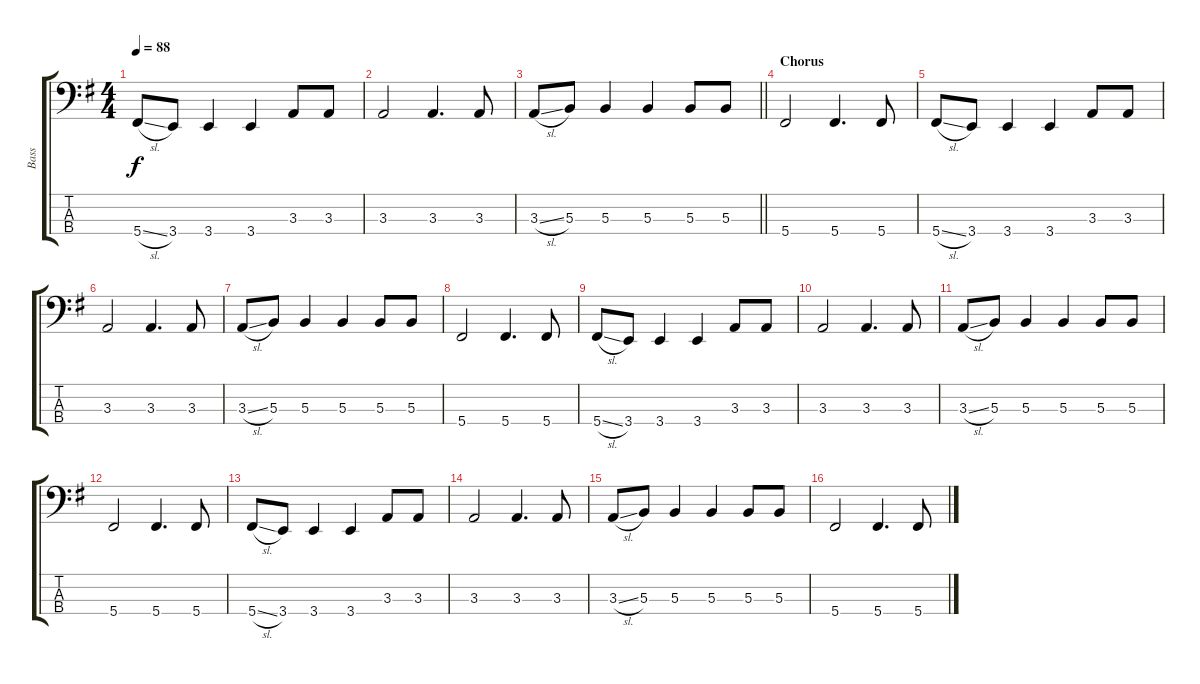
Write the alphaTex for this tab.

\track ("Bass" "Bass") {instrument electricbassfinger}
\staff {score tabs}
\tuning (E2 B1 Gb1 Db1) {hide}
\ts (4 4)
\tempo 88
\clef f4
\ks g
5.4{sl}.8{dy f} 3.4.8 3.4.4 3.4.4 3.3.8 3.3.8 |
3.3.2 3.3.4{d} 3.3.8 |
\barLineRight lightlight
3.3{sl}.8 5.3.8 5.3.4 5.3.4 5.3.8 5.3.8 |
\section ("" "Chorus")
5.4.2 5.4.4{d} 5.4.8 |
5.4{sl}.8 3.4.8 3.4.4 3.4.4 3.3.8 3.3.8 |
3.3.2 3.3.4{d} 3.3.8 |
3.3{sl}.8 5.3.8 5.3.4 5.3.4 5.3.8 5.3.8 |
5.4.2 5.4.4{d} 5.4.8 |
5.4{sl}.8 3.4.8 3.4.4 3.4.4 3.3.8 3.3.8 |
3.3.2 3.3.4{d} 3.3.8 |
3.3{sl}.8 5.3.8 5.3.4 5.3.4 5.3.8 5.3.8 |
5.4.2 5.4.4{d} 5.4.8 |
5.4{sl}.8 3.4.8 3.4.4 3.4.4 3.3.8 3.3.8 |
3.3.2 3.3.4{d} 3.3.8 |
3.3{sl}.8 5.3.8 5.3.4 5.3.4 5.3.8 5.3.8 |
5.4.2 5.4.4{d} 5.4.8
